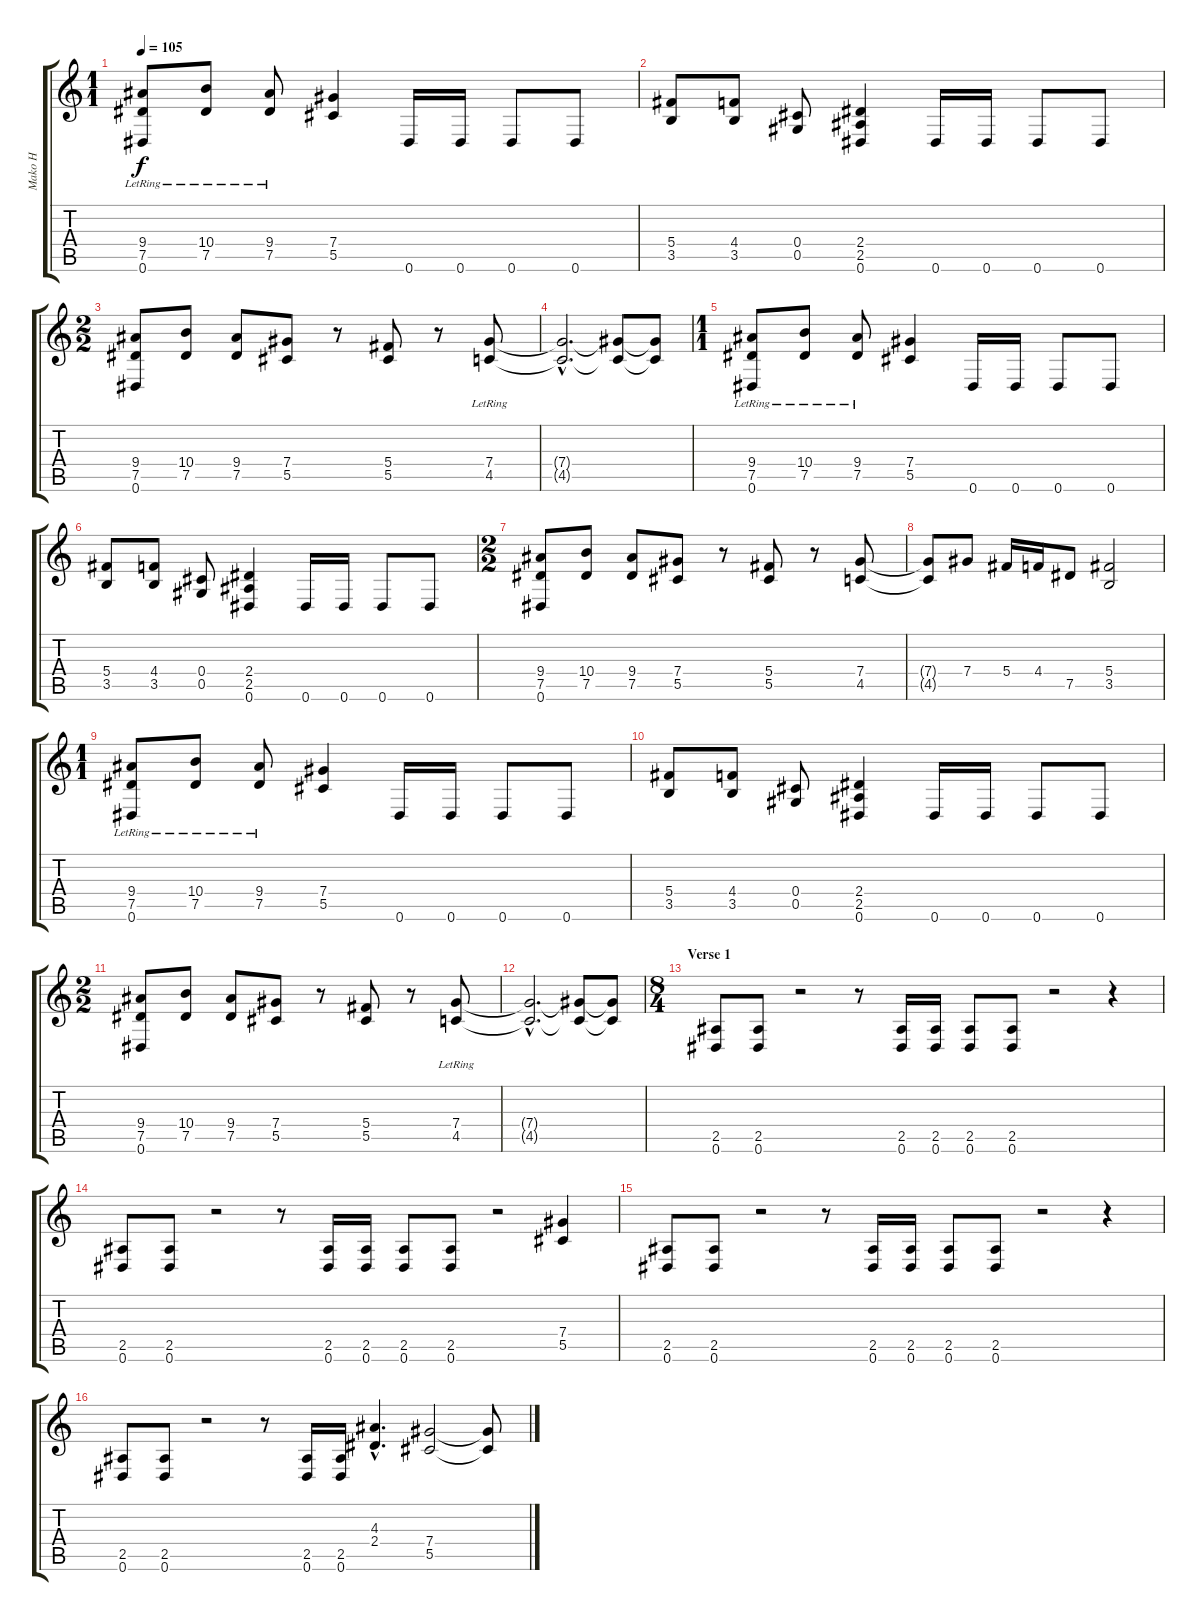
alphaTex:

\track ("Mako H" "Mako H") {instrument overdrivenguitar}
\staff {score tabs}
\tuning (Eb4 Bb3 Gb3 Db3 Ab2 Eb2) {hide}
\ts (1 1)
\tempo 105
\clef g2
\ks c
(9.4{lr} 7.5 0.6).8{dy f instrument overdrivenguitar} (10.4{lr} 7.5).8 (9.4{lr} 7.5).8 (7.4 5.5).4 0.6.16 0.6.16 0.6.8 0.6.8 |
(5.4 3.5).8 (4.4 3.5).8 (0.4 0.5).8 (2.4 2.5 0.6).4 0.6.16 0.6.16 0.6.8 0.6.8 |
\ts (2 2)
(9.4 7.5 0.6).8 (10.4 7.5).8 (9.4 7.5).8 (7.4 5.5).8 r.8 (5.4 5.5).8 r.8 (7.4 4.5{lr}).8 |
(7.4{hac t} 4.5{hac t}).2{d} (7.4{t} 4.5{t}).8 (7.4{t} 4.5{t}).8 |
\ts (1 1)
(9.4{lr} 7.5 0.6).8 (10.4{lr} 7.5).8 (9.4{lr} 7.5).8 (7.4 5.5).4 0.6.16 0.6.16 0.6.8 0.6.8 |
(5.4 3.5).8 (4.4 3.5).8 (0.4 0.5).8 (2.4 2.5 0.6).4 0.6.16 0.6.16 0.6.8 0.6.8 |
\ts (2 2)
(9.4 7.5 0.6).8 (10.4 7.5).8 (9.4 7.5).8 (7.4 5.5).8 r.8 (5.4 5.5).8 r.8 (7.4 4.5).8 |
(7.4{t} 4.5{t}).8 7.4.8 5.4.16 4.4.16 7.5.8 (5.4 3.5).2 |
\ts (1 1)
(9.4{lr} 7.5 0.6).8 (10.4{lr} 7.5).8 (9.4{lr} 7.5).8 (7.4 5.5).4 0.6.16 0.6.16 0.6.8 0.6.8 |
(5.4 3.5).8 (4.4 3.5).8 (0.4 0.5).8 (2.4 2.5 0.6).4 0.6.16 0.6.16 0.6.8 0.6.8 |
\ts (2 2)
(9.4 7.5 0.6).8 (10.4 7.5).8 (9.4 7.5).8 (7.4 5.5).8 r.8 (5.4 5.5).8 r.8 (7.4 4.5{lr}).8 |
(7.4{hac t} 4.5{hac t}).2{d} (7.4{t} 4.5{t}).8 (7.4{t} 4.5{t}).8 |
\ts (8 4)
\section ("" "Verse 1")
(2.5 0.6).8 (2.5 0.6).8 r.2 r.8 (2.5 0.6).16 (2.5 0.6).16 (2.5 0.6).8 (2.5 0.6).8 r.2 r.4 |
(2.5 0.6).8 (2.5 0.6).8 r.2 r.8 (2.5 0.6).16 (2.5 0.6).16 (2.5 0.6).8 (2.5 0.6).8 r.2 (7.4 5.5).4 |
(2.5 0.6).8 (2.5 0.6).8 r.2 r.8 (2.5 0.6).16 (2.5 0.6).16 (2.5 0.6).8 (2.5 0.6).8 r.2 r.4 |
(2.5 0.6).8 (2.5 0.6).8 r.2 r.8 (2.5 0.6).16 (2.5 0.6).16 (4.3{hac} 2.4{hac}).4{d} (7.4 5.5).2 (7.4{t} 5.5{t}).8
